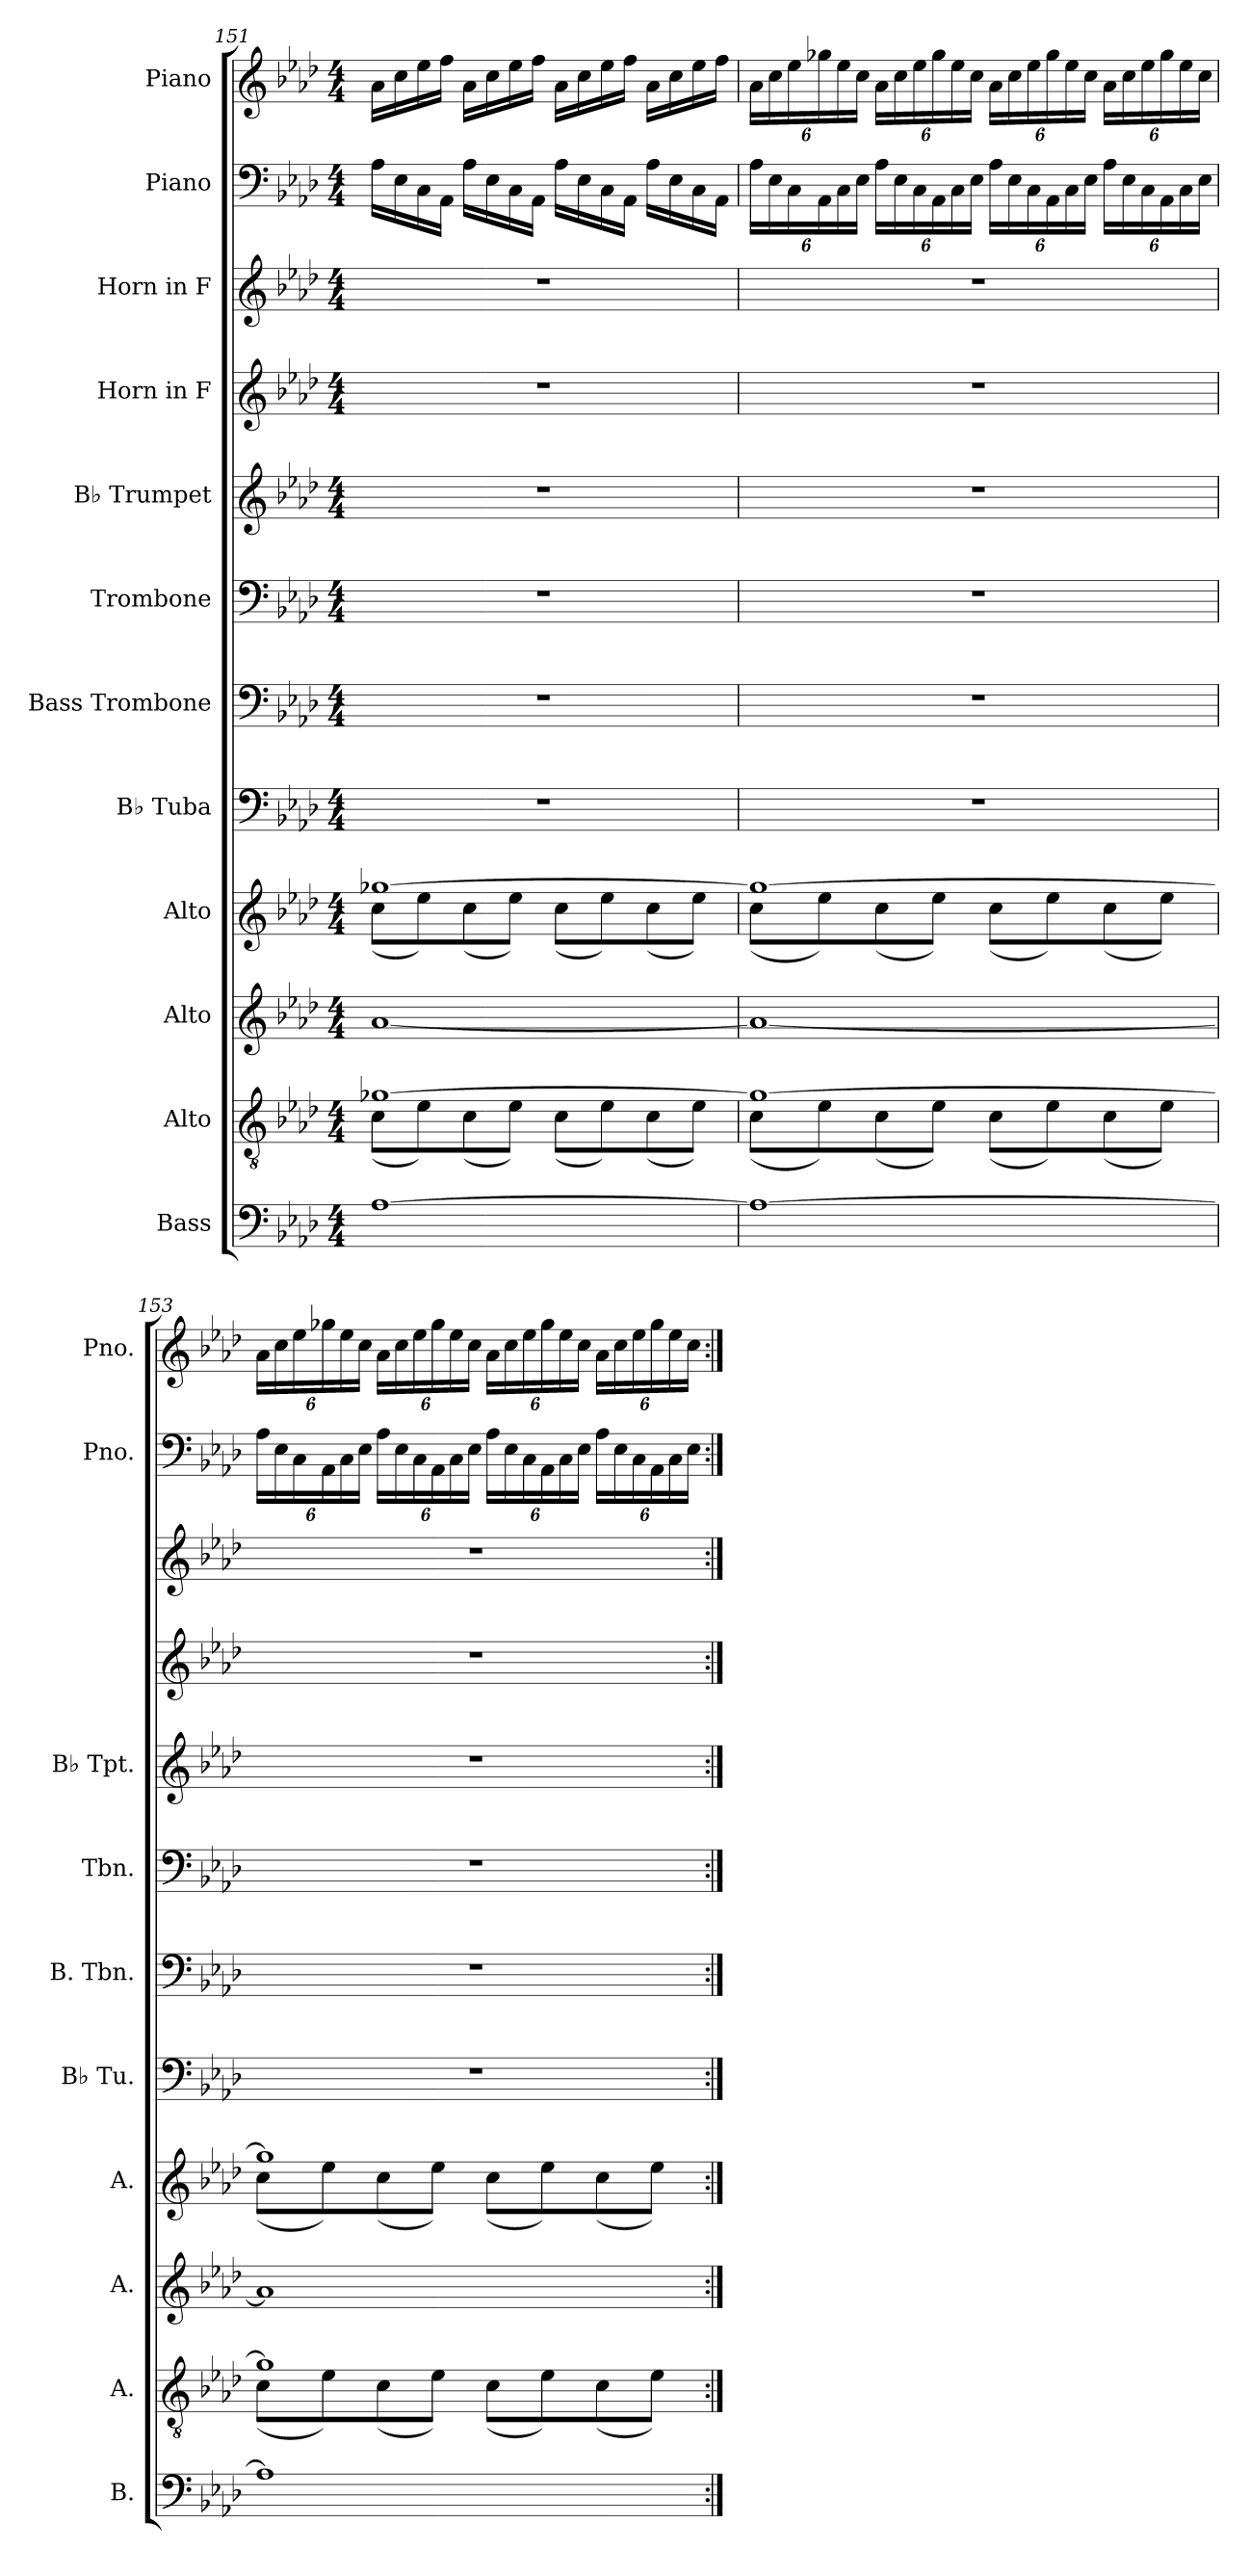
**kern	**kern	**kern	**kern	**kern	**kern	**kern	**kern	**kern	**kern	**kern	**kern
*part12	*part11	*part10	*part9	*part8	*part7	*part6	*part5	*part4	*part3	*part2	*part1
*staff12	*staff11	*staff10	*staff9	*staff8	*staff7	*staff6	*staff5	*staff4	*staff3	*staff2	*staff1
*I"Bass	*I"Alto	*I"Alto	*I"Alto	*I"B♭ Tuba	*I"Bass Trombone	*I"Trombone	*I"B♭ Trumpet	*I"Horn in F	*I"Horn in F	*I"Piano	*I"Piano
*I'B.	*I'A.	*I'A.	*I'A.	*I'B♭ Tu.	*I'B. Tbn.	*I'Tbn.	*I'B♭ Tpt.	*	*	*I'Pno.	*I'Pno.
*clefF4	*clefGv2	*clefG2	*clefG2	*clefF4	*clefF4	*clefF4	*clefG2	*clefG2	*clefG2	*clefF4	*clefG2
*	*	*	*	*	*	*	*ITrd1c2	*ITrd4c7	*ITrd4c7	*	*
*k[b-e-a-d-]	*k[b-e-a-d-]	*k[b-e-a-d-]	*k[b-e-a-d-]	*k[b-e-a-d-]	*k[b-e-a-d-]	*k[b-e-a-d-]	*k[b-e-a-d-g-c-]	*k[b-e-a-d-g-]	*k[b-e-a-d-g-]	*k[b-e-a-d-]	*k[b-e-a-d-]
*M4/4	*M4/4	*M4/4	*M4/4	*M4/4	*M4/4	*M4/4	*M4/4	*M4/4	*M4/4	*M4/4	*M4/4
=151	=151	=151	=151	=151	=151	=151	=151	=151	=151	=151	=151
*	*^	*	*^	*	*	*	*	*	*	*	*
[1A-	[1g-X	(>8c\L	[1a-	[1gg-X	(>8cc\L	1r	1r	1r	1r	1r	1r	16A-\LL	16a-\LL
.	.	.	.	.	.	.	.	.	.	.	.	16E-\	16cc\
.	.	8e-\)	.	.	8ee-\)	.	.	.	.	.	.	16C\	16ee-\
.	.	.	.	.	.	.	.	.	.	.	.	16AA-\JJ	16ff\JJ
.	.	(>8c\	.	.	(>8cc\	.	.	.	.	.	.	16A-\LL	16a-\LL
.	.	.	.	.	.	.	.	.	.	.	.	16E-\	16cc\
.	.	8e-\J)	.	.	8ee-\J)	.	.	.	.	.	.	16C\	16ee-\
.	.	.	.	.	.	.	.	.	.	.	.	16AA-\JJ	16ff\JJ
.	.	(>8c\L	.	.	(>8cc\L	.	.	.	.	.	.	16A-\LL	16a-\LL
.	.	.	.	.	.	.	.	.	.	.	.	16E-\	16cc\
.	.	8e-\)	.	.	8ee-\)	.	.	.	.	.	.	16C\	16ee-\
.	.	.	.	.	.	.	.	.	.	.	.	16AA-\JJ	16ff\JJ
.	.	(>8c\	.	.	(>8cc\	.	.	.	.	.	.	16A-\LL	16a-\LL
.	.	.	.	.	.	.	.	.	.	.	.	16E-\	16cc\
.	.	8e-\J)	.	.	8ee-\J)	.	.	.	.	.	.	16C\	16ee-\
.	.	.	.	.	.	.	.	.	.	.	.	16AA-\JJ	16ff\JJ
!!LO:PB:g=z
=152	=152	=152	=152	=152	=152	=152	=152	=152	=152	=152	=152	=152	=152
*	*	*	*	*	*	*	*	*	*	*	*	*Xbrackettup	*Xbrackettup
1A-_	1g-_	(>8c\L	1a-_	1gg-_	(>8cc\L	1r	1r	1r	1r	1r	1r	24A-\LL	24a-\LL
.	.	.	.	.	.	.	.	.	.	.	.	24E-\	24cc\
.	.	.	.	.	.	.	.	.	.	.	.	24C\	24ee-\
.	.	8e-\)	.	.	8ee-\)	.	.	.	.	.	.	24AA-\	24gg-X\
.	.	.	.	.	.	.	.	.	.	.	.	24C\	24ee-\
.	.	.	.	.	.	.	.	.	.	.	.	24E-\JJ	24cc\JJ
.	.	(>8c\	.	.	(>8cc\	.	.	.	.	.	.	24A-\LL	24a-\LL
.	.	.	.	.	.	.	.	.	.	.	.	24E-\	24cc\
.	.	.	.	.	.	.	.	.	.	.	.	24C\	24ee-\
.	.	8e-\J)	.	.	8ee-\J)	.	.	.	.	.	.	24AA-\	24gg-\
.	.	.	.	.	.	.	.	.	.	.	.	24C\	24ee-\
.	.	.	.	.	.	.	.	.	.	.	.	24E-\JJ	24cc\JJ
.	.	(>8c\L	.	.	(>8cc\L	.	.	.	.	.	.	24A-\LL	24a-\LL
.	.	.	.	.	.	.	.	.	.	.	.	24E-\	24cc\
.	.	.	.	.	.	.	.	.	.	.	.	24C\	24ee-\
.	.	8e-\)	.	.	8ee-\)	.	.	.	.	.	.	24AA-\	24gg-\
.	.	.	.	.	.	.	.	.	.	.	.	24C\	24ee-\
.	.	.	.	.	.	.	.	.	.	.	.	24E-\JJ	24cc\JJ
.	.	(>8c\	.	.	(>8cc\	.	.	.	.	.	.	24A-\LL	24a-\LL
.	.	.	.	.	.	.	.	.	.	.	.	24E-\	24cc\
.	.	.	.	.	.	.	.	.	.	.	.	24C\	24ee-\
.	.	8e-\J)	.	.	8ee-\J)	.	.	.	.	.	.	24AA-\	24gg-\
.	.	.	.	.	.	.	.	.	.	.	.	24C\	24ee-\
.	.	.	.	.	.	.	.	.	.	.	.	24E-\JJ	24cc\JJ
!!LO:PB:g=z
=153	=153	=153	=153	=153	=153	=153	=153	=153	=153	=153	=153	=153	=153
1A-]	1g-]	(>8c\L	1a-]	1gg-]	(>8cc\L	1r	1r	1r	1r	1r	1r	24A-\LL	24a-\LL
.	.	.	.	.	.	.	.	.	.	.	.	24E-\	24cc\
.	.	.	.	.	.	.	.	.	.	.	.	24C\	24ee-\
.	.	8e-\)	.	.	8ee-\)	.	.	.	.	.	.	24AA-\	24gg-X\
.	.	.	.	.	.	.	.	.	.	.	.	24C\	24ee-\
.	.	.	.	.	.	.	.	.	.	.	.	24E-\JJ	24cc\JJ
.	.	(>8c\	.	.	(>8cc\	.	.	.	.	.	.	24A-\LL	24a-\LL
.	.	.	.	.	.	.	.	.	.	.	.	24E-\	24cc\
.	.	.	.	.	.	.	.	.	.	.	.	24C\	24ee-\
.	.	8e-\J)	.	.	8ee-\J)	.	.	.	.	.	.	24AA-\	24gg-\
.	.	.	.	.	.	.	.	.	.	.	.	24C\	24ee-\
.	.	.	.	.	.	.	.	.	.	.	.	24E-\JJ	24cc\JJ
.	.	(>8c\L	.	.	(>8cc\L	.	.	.	.	.	.	24A-\LL	24a-\LL
.	.	.	.	.	.	.	.	.	.	.	.	24E-\	24cc\
.	.	.	.	.	.	.	.	.	.	.	.	24C\	24ee-\
.	.	8e-\)	.	.	8ee-\)	.	.	.	.	.	.	24AA-\	24gg-\
.	.	.	.	.	.	.	.	.	.	.	.	24C\	24ee-\
.	.	.	.	.	.	.	.	.	.	.	.	24E-\JJ	24cc\JJ
.	.	(>8c\	.	.	(>8cc\	.	.	.	.	.	.	24A-\LL	24a-\LL
.	.	.	.	.	.	.	.	.	.	.	.	24E-\	24cc\
.	.	.	.	.	.	.	.	.	.	.	.	24C\	24ee-\
.	.	8e-\J)	.	.	8ee-\J)	.	.	.	.	.	.	24AA-\	24gg-\
.	.	.	.	.	.	.	.	.	.	.	.	24C\	24ee-\
.	.	.	.	.	.	.	.	.	.	.	.	24E-\JJ	24cc\JJ
*	*v	*v	*	*v	*v	*	*	*	*	*	*	*	*
=:|!	=:|!	=:|!	=:|!	=:|!	=:|!	=:|!	=:|!	=:|!	=:|!	=:|!	=:|!
*-	*-	*-	*-	*-	*-	*-	*-	*-	*-	*-	*-
